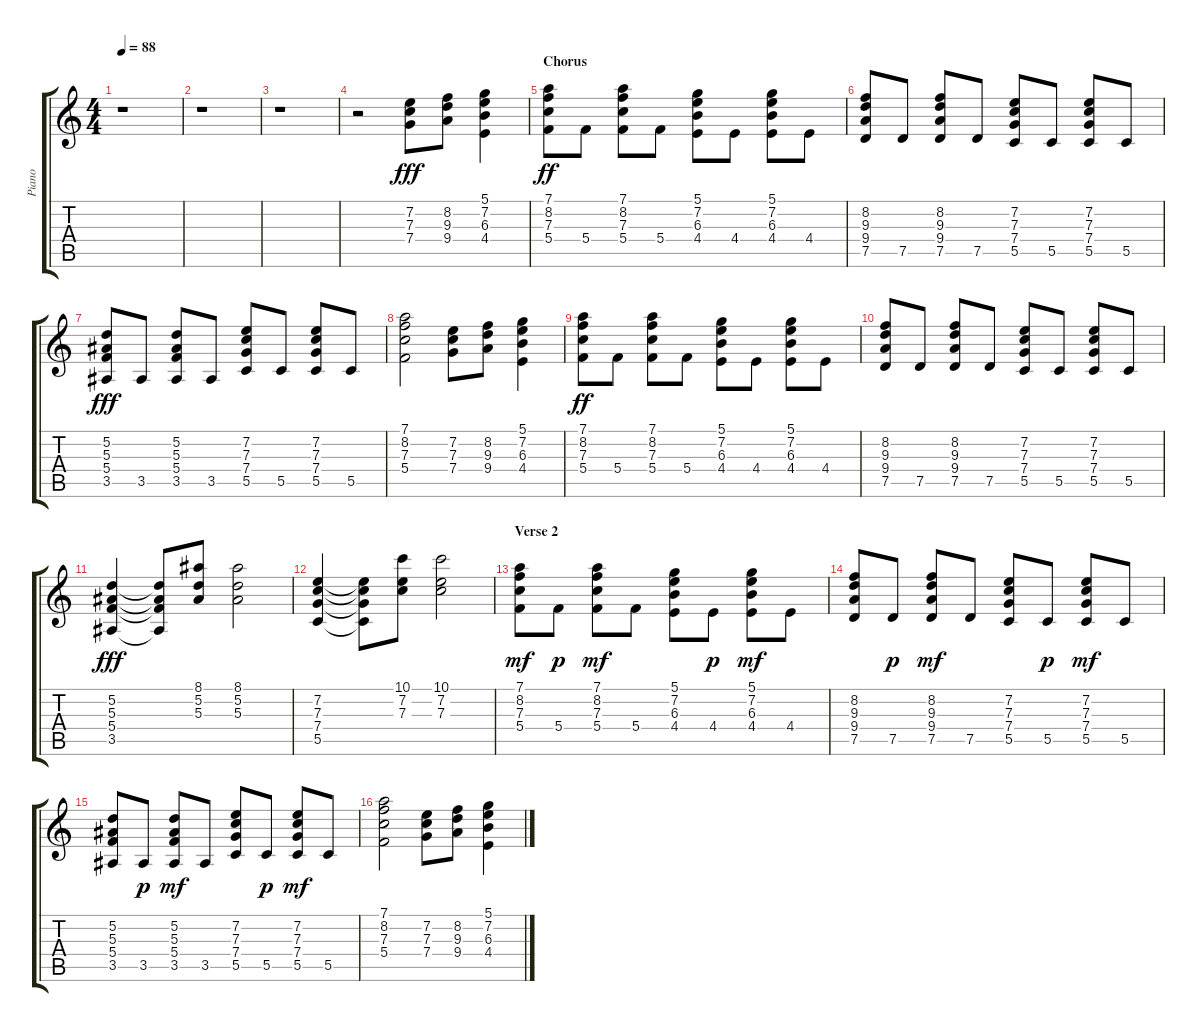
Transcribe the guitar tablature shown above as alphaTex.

\track ("Piano" "Piano") {instrument electricguitarclean}
\staff {score tabs}
\tuning (D4 A3 F3 C3 G2 D2) {hide}
\ts (4 4)
\tempo 88
\clef g2
\ks c
r.1{dy mf} |
r.1 |
r.1 |
r.2 (7.2 7.3 7.4).8{dy fff} (8.2 9.3 9.4).8 (5.1 7.2 6.3 4.4).4 |
\section ("" "Chorus")
(7.1 8.2 7.3 5.4).8{dy ff} 5.4.8 (7.1 8.2 7.3 5.4).8 5.4.8 (5.1 7.2 6.3 4.4).8 4.4.8 (5.1 7.2 6.3 4.4).8 4.4.8 |
(8.2 9.3 9.4 7.5).8 7.5.8 (8.2 9.3 9.4 7.5).8 7.5.8 (7.2 7.3 7.4 5.5).8 5.5.8 (7.2 7.3 7.4 5.5).8 5.5.8 |
(5.2 5.3 5.4 3.5).8{dy fff} 3.5.8 (5.2 5.3 5.4 3.5).8 3.5.8 (7.2 7.3 7.4 5.5).8 5.5.8 (7.2 7.3 7.4 5.5).8 5.5.8 |
(7.1 8.2 7.3 5.4).2 (7.2 7.3 7.4).8 (8.2 9.3 9.4).8 (5.1 7.2 6.3 4.4).4 |
(7.1 8.2 7.3 5.4).8{dy ff} 5.4.8 (7.1 8.2 7.3 5.4).8 5.4.8 (5.1 7.2 6.3 4.4).8 4.4.8 (5.1 7.2 6.3 4.4).8 4.4.8 |
(8.2 9.3 9.4 7.5).8 7.5.8 (8.2 9.3 9.4 7.5).8 7.5.8 (7.2 7.3 7.4 5.5).8 5.5.8 (7.2 7.3 7.4 5.5).8 5.5.8 |
(5.2 5.3 5.4 3.5).4{dy fff} (5.2{t} 5.3{t} 5.4{t} 3.5{t}).8 (8.1 5.2 5.3).8 (8.1 5.2 5.3).2 |
(7.2 7.3 7.4 5.5).4 (7.2{t} 7.3{t} 7.4{t} 5.5{t}).8 (10.1 7.2 7.3).8 (10.1 7.2 7.3).2 |
\section ("" "Verse 2")
(7.1 8.2 7.3 5.4).8{dy mf} 5.4.8{dy p} (7.1 8.2 7.3 5.4).8{dy mf} 5.4.8 (5.1 7.2 6.3 4.4).8 4.4.8{dy p} (5.1 7.2 6.3 4.4).8{dy mf} 4.4.8 |
(8.2 9.3 9.4 7.5).8 7.5.8{dy p} (8.2 9.3 9.4 7.5).8{dy mf} 7.5.8 (7.2 7.3 7.4 5.5).8 5.5.8{dy p} (7.2 7.3 7.4 5.5).8{dy mf} 5.5.8 |
(5.2 5.3 5.4 3.5).8 3.5.8{dy p} (5.2 5.3 5.4 3.5).8{dy mf} 3.5.8 (7.2 7.3 7.4 5.5).8 5.5.8{dy p} (7.2 7.3 7.4 5.5).8{dy mf} 5.5.8 |
(7.1 8.2 7.3 5.4).2 (7.2 7.3 7.4).8 (8.2 9.3 9.4).8 (5.1 7.2 6.3 4.4).4
